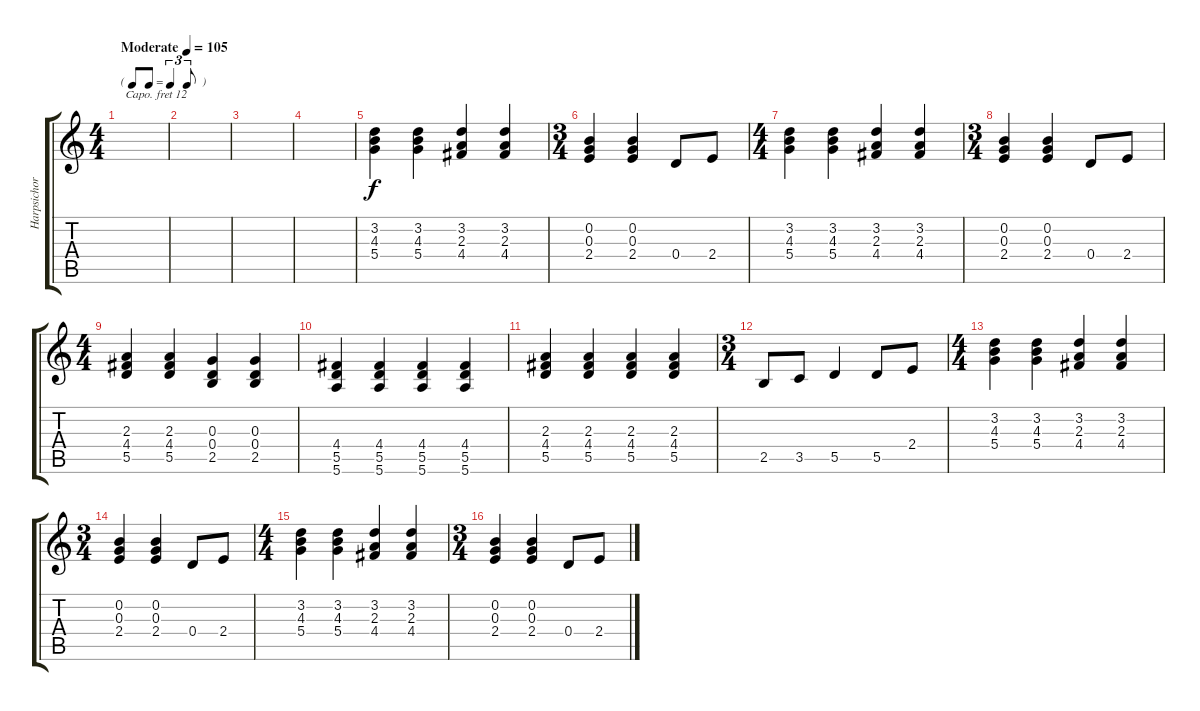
\track ("Harpsichord" "Harpsichor") {instrument harpsichord}
\staff {score tabs}
\capo 12
\tuning (E4 B3 G3 D3 A2 E2) {hide}
\ts (4 4)
\tf triplet8th
\tempo (105 "Moderate")
\clef g2
\ks c
|
|
|
|
(3.2 4.3 5.4).4 (3.2 4.3 5.4).4 (3.2 2.3 4.4).4 (3.2 2.3 4.4).4 |
\ts (3 4)
(0.2 0.3 2.4).4 (0.2 0.3 2.4).4 0.4.8 2.4.8 |
\ts (4 4)
(3.2 4.3 5.4).4 (3.2 4.3 5.4).4 (3.2 2.3 4.4).4 (3.2 2.3 4.4).4 |
\ts (3 4)
(0.2 0.3 2.4).4 (0.2 0.3 2.4).4 0.4.8 2.4.8 |
\ts (4 4)
(2.3 4.4 5.5).4 (2.3 4.4 5.5).4 (0.3 0.4 2.5).4 (0.3 0.4 2.5).4 |
(4.4 5.5 5.6).4 (4.4 5.5 5.6).4 (4.4 5.5 5.6).4 (4.4 5.5 5.6).4 |
(2.3 4.4 5.5).4 (2.3 4.4 5.5).4 (2.3 4.4 5.5).4 (2.3 4.4 5.5).4 |
\ts (3 4)
2.5.8 3.5.8 5.5.4 5.5.8 2.4.8 |
\ts (4 4)
(3.2 4.3 5.4).4 (3.2 4.3 5.4).4 (3.2 2.3 4.4).4 (3.2 2.3 4.4).4 |
\ts (3 4)
(0.2 0.3 2.4).4 (0.2 0.3 2.4).4 0.4.8 2.4.8 |
\ts (4 4)
(3.2 4.3 5.4).4 (3.2 4.3 5.4).4 (3.2 2.3 4.4).4 (3.2 2.3 4.4).4 |
\ts (3 4)
(0.2 0.3 2.4).4 (0.2 0.3 2.4).4 0.4.8 2.4.8
